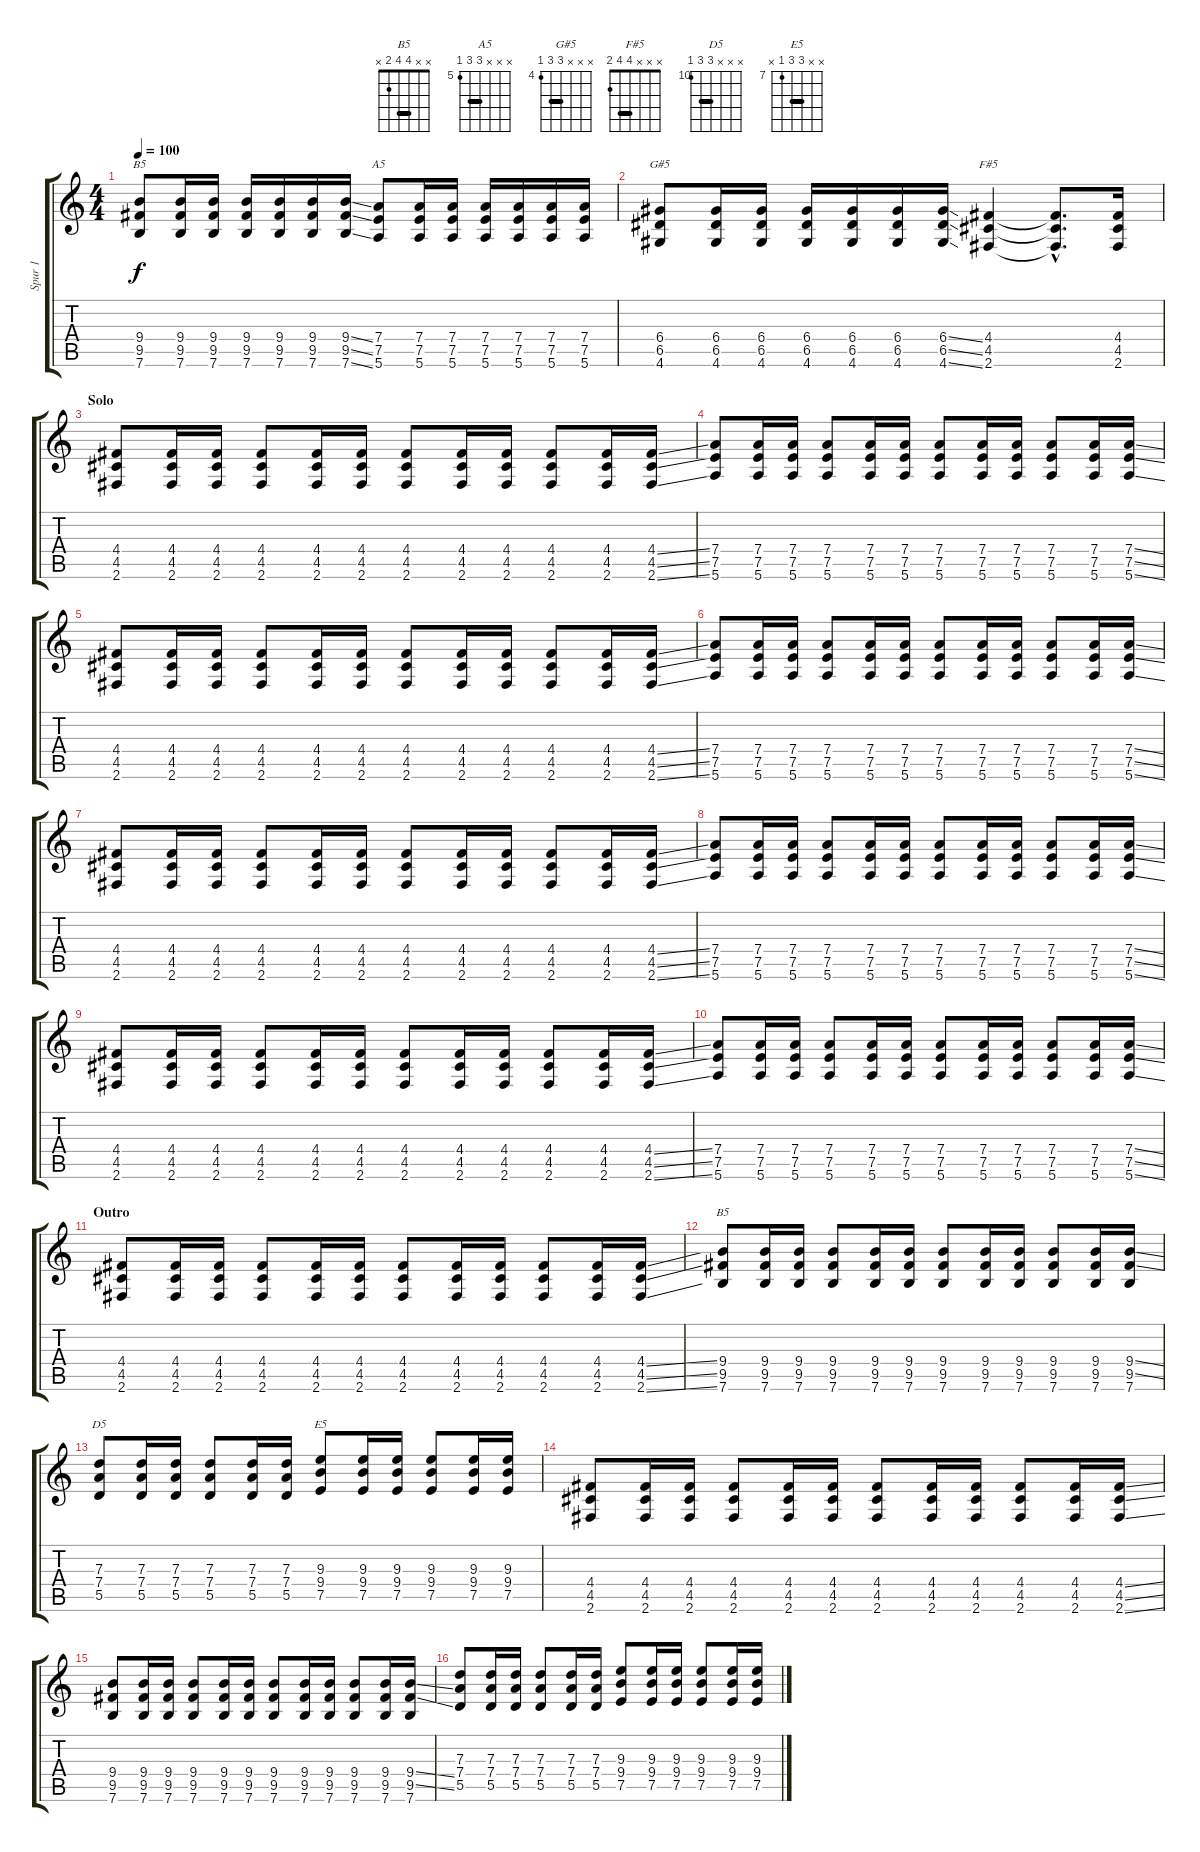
\track ("Spur 1" "Spur 1") {instrument distortionguitar}
\staff {score tabs}
\tuning (E4 B3 G3 D3 A2 E2) {hide}
\chord ("B5" x x x 9 9 7) {firstfret 7 barre 9}
\chord ("A5" x x x 7 7 5) {firstfret 5 barre 7}
\chord ("G#5" x x x 6 6 4) {firstfret 4 barre 6}
\chord ("F#5" x x x 4 4 2) {barre 4}
\chord ("B5" x x 4 4 2 x) {barre 4}
\chord ("D5" x x x 12 12 10) {firstfret 10 barre 12}
\chord ("E5" x x 9 9 7 x) {firstfret 7 barre 9}
\ts (4 4)
\tempo 100
\clef g2
\ks c
(9.4 9.5 7.6).8{ch "B5" dy f} (9.4 9.5 7.6).16 (9.4 9.5 7.6).16 (9.4 9.5 7.6).16 (9.4 9.5 7.6).16 (9.4 9.5 7.6).16 (9.4{ss} 9.5{ss} 7.6{ss}).16 (7.4 7.5 5.6).8{ch "A5"} (7.4 7.5 5.6).16 (7.4 7.5 5.6).16 (7.4 7.5 5.6).16 (7.4 7.5 5.6).16 (7.4 7.5 5.6).16 (7.4 7.5 5.6).16 |
(6.4 6.5 4.6).8{ch "G#5"} (6.4 6.5 4.6).16 (6.4 6.5 4.6).16 (6.4 6.5 4.6).16 (6.4 6.5 4.6).16 (6.4 6.5 4.6).16 (6.4{ss} 6.5{ss} 4.6{ss}).16 (4.4 4.5 2.6).4{ch "F#5"} (4.4{hac t} 4.5{hac t} 2.6{hac t}).8{d} (4.4 4.5 2.6).16 |
\section ("" "Solo")
(4.4 4.5 2.6).8 (4.4 4.5 2.6).16 (4.4 4.5 2.6).16 (4.4 4.5 2.6).8 (4.4 4.5 2.6).16 (4.4 4.5 2.6).16 (4.4 4.5 2.6).8 (4.4 4.5 2.6).16 (4.4 4.5 2.6).16 (4.4 4.5 2.6).8 (4.4 4.5 2.6).16 (4.4{ss} 4.5{ss} 2.6{ss}).16 |
(7.4 7.5 5.6).8 (7.4 7.5 5.6).16 (7.4 7.5 5.6).16 (7.4 7.5 5.6).8 (7.4 7.5 5.6).16 (7.4 7.5 5.6).16 (7.4 7.5 5.6).8 (7.4 7.5 5.6).16 (7.4 7.5 5.6).16 (7.4 7.5 5.6).8 (7.4 7.5 5.6).16 (7.4{ss} 7.5{ss} 5.6{ss}).16 |
(4.4 4.5 2.6).8 (4.4 4.5 2.6).16 (4.4 4.5 2.6).16 (4.4 4.5 2.6).8 (4.4 4.5 2.6).16 (4.4 4.5 2.6).16 (4.4 4.5 2.6).8 (4.4 4.5 2.6).16 (4.4 4.5 2.6).16 (4.4 4.5 2.6).8 (4.4 4.5 2.6).16 (4.4{ss} 4.5{ss} 2.6{ss}).16 |
(7.4 7.5 5.6).8 (7.4 7.5 5.6).16 (7.4 7.5 5.6).16 (7.4 7.5 5.6).8 (7.4 7.5 5.6).16 (7.4 7.5 5.6).16 (7.4 7.5 5.6).8 (7.4 7.5 5.6).16 (7.4 7.5 5.6).16 (7.4 7.5 5.6).8 (7.4 7.5 5.6).16 (7.4{ss} 7.5{ss} 5.6{ss}).16 |
(4.4 4.5 2.6).8 (4.4 4.5 2.6).16 (4.4 4.5 2.6).16 (4.4 4.5 2.6).8 (4.4 4.5 2.6).16 (4.4 4.5 2.6).16 (4.4 4.5 2.6).8 (4.4 4.5 2.6).16 (4.4 4.5 2.6).16 (4.4 4.5 2.6).8 (4.4 4.5 2.6).16 (4.4{ss} 4.5{ss} 2.6{ss}).16 |
(7.4 7.5 5.6).8 (7.4 7.5 5.6).16 (7.4 7.5 5.6).16 (7.4 7.5 5.6).8 (7.4 7.5 5.6).16 (7.4 7.5 5.6).16 (7.4 7.5 5.6).8 (7.4 7.5 5.6).16 (7.4 7.5 5.6).16 (7.4 7.5 5.6).8 (7.4 7.5 5.6).16 (7.4{ss} 7.5{ss} 5.6{ss}).16 |
(4.4 4.5 2.6).8 (4.4 4.5 2.6).16 (4.4 4.5 2.6).16 (4.4 4.5 2.6).8 (4.4 4.5 2.6).16 (4.4 4.5 2.6).16 (4.4 4.5 2.6).8 (4.4 4.5 2.6).16 (4.4 4.5 2.6).16 (4.4 4.5 2.6).8 (4.4 4.5 2.6).16 (4.4{ss} 4.5{ss} 2.6{ss}).16 |
(7.4 7.5 5.6).8 (7.4 7.5 5.6).16 (7.4 7.5 5.6).16 (7.4 7.5 5.6).8 (7.4 7.5 5.6).16 (7.4 7.5 5.6).16 (7.4 7.5 5.6).8 (7.4 7.5 5.6).16 (7.4 7.5 5.6).16 (7.4 7.5 5.6).8 (7.4 7.5 5.6).16 (7.4{ss} 7.5{ss} 5.6{ss}).16 |
\section ("" "Outro")
(4.4 4.5 2.6).8 (4.4 4.5 2.6).16 (4.4 4.5 2.6).16 (4.4 4.5 2.6).8 (4.4 4.5 2.6).16 (4.4 4.5 2.6).16 (4.4 4.5 2.6).8 (4.4 4.5 2.6).16 (4.4 4.5 2.6).16 (4.4 4.5 2.6).8 (4.4 4.5 2.6).16 (4.4{ss} 4.5{ss} 2.6{ss}).16 |
(9.4 9.5 7.6).8{ch "B5"} (9.4 9.5 7.6).16 (9.4 9.5 7.6).16 (9.4 9.5 7.6).8 (9.4 9.5 7.6).16 (9.4 9.5 7.6).16 (9.4 9.5 7.6).8 (9.4 9.5 7.6).16 (9.4 9.5 7.6).16 (9.4 9.5 7.6).8 (9.4 9.5 7.6).16 (9.4{ss} 9.5{ss} 7.6).16 |
(7.3 7.4 5.5).8{ch "D5"} (7.3 7.4 5.5).16 (7.3 7.4 5.5).16 (7.3 7.4 5.5).8 (7.3 7.4 5.5).16 (7.3 7.4 5.5).16 (9.3 9.4 7.5).8{ch "E5"} (9.3 9.4 7.5).16 (9.3 9.4 7.5).16 (9.3 9.4 7.5).8 (9.3 9.4 7.5).16 (9.3 9.4 7.5).16 |
(4.4 4.5 2.6).8 (4.4 4.5 2.6).16 (4.4 4.5 2.6).16 (4.4 4.5 2.6).8 (4.4 4.5 2.6).16 (4.4 4.5 2.6).16 (4.4 4.5 2.6).8 (4.4 4.5 2.6).16 (4.4 4.5 2.6).16 (4.4 4.5 2.6).8 (4.4 4.5 2.6).16 (4.4{ss} 4.5{ss} 2.6{ss}).16 |
(9.4 9.5 7.6).8 (9.4 9.5 7.6).16 (9.4 9.5 7.6).16 (9.4 9.5 7.6).8 (9.4 9.5 7.6).16 (9.4 9.5 7.6).16 (9.4 9.5 7.6).8 (9.4 9.5 7.6).16 (9.4 9.5 7.6).16 (9.4 9.5 7.6).8 (9.4 9.5 7.6).16 (9.4{ss} 9.5{ss} 7.6).16 |
(7.3 7.4 5.5).8 (7.3 7.4 5.5).16 (7.3 7.4 5.5).16 (7.3 7.4 5.5).8 (7.3 7.4 5.5).16 (7.3 7.4 5.5).16 (9.3 9.4 7.5).8 (9.3 9.4 7.5).16 (9.3 9.4 7.5).16 (9.3 9.4 7.5).8 (9.3 9.4 7.5).16 (9.3 9.4 7.5).16
